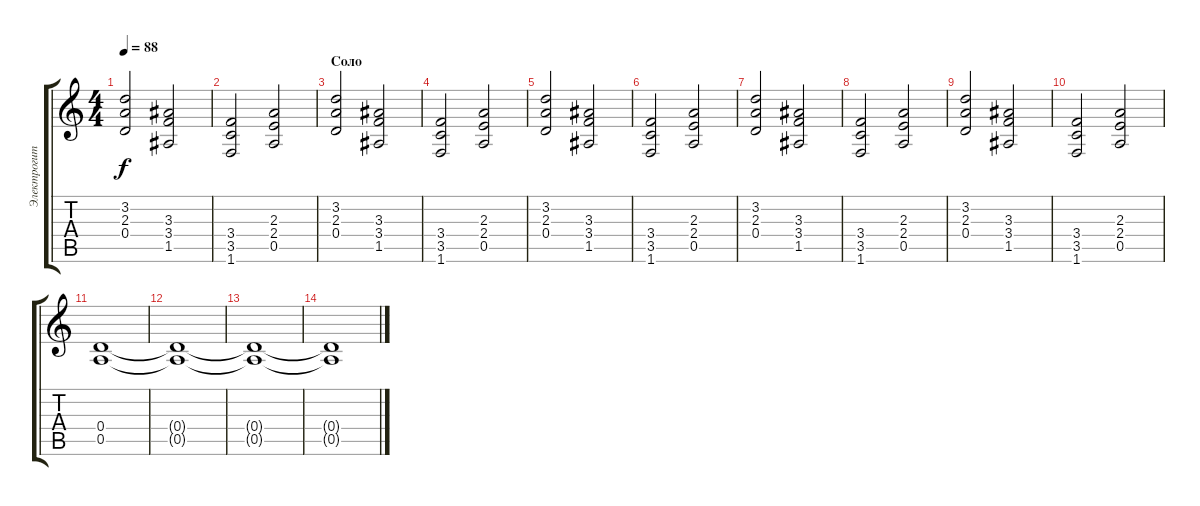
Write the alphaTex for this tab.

\track ("Электрогитара" "Электрогит") {instrument distortionguitar}
\staff {score tabs}
\tuning (E4 B3 G3 D3 A2 E2) {hide}
\ts (4 4)
\tempo 88
\clef g2
\ks c
(3.2 2.3 0.4).2{dy f} (3.3 3.4 1.5).2 |
(3.4 3.5 1.6).2 (2.3 2.4 0.5).2 |
\section ("" "Соло")
(3.2 2.3 0.4).2 (3.3 3.4 1.5).2 |
(3.4 3.5 1.6).2 (2.3 2.4 0.5).2 |
(3.2 2.3 0.4).2 (3.3 3.4 1.5).2 |
(3.4 3.5 1.6).2 (2.3 2.4 0.5).2 |
(3.2 2.3 0.4).2 (3.3 3.4 1.5).2 |
(3.4 3.5 1.6).2 (2.3 2.4 0.5).2 |
(3.2 2.3 0.4).2 (3.3 3.4 1.5).2 |
(3.4 3.5 1.6).2 (2.3 2.4 0.5).2 |
(0.4 0.5).1{volume 11} |
(0.4{t} 0.5{t}).1 |
(0.4{t} 0.5{t}).1 |
(0.4{t} 0.5{t}).1
